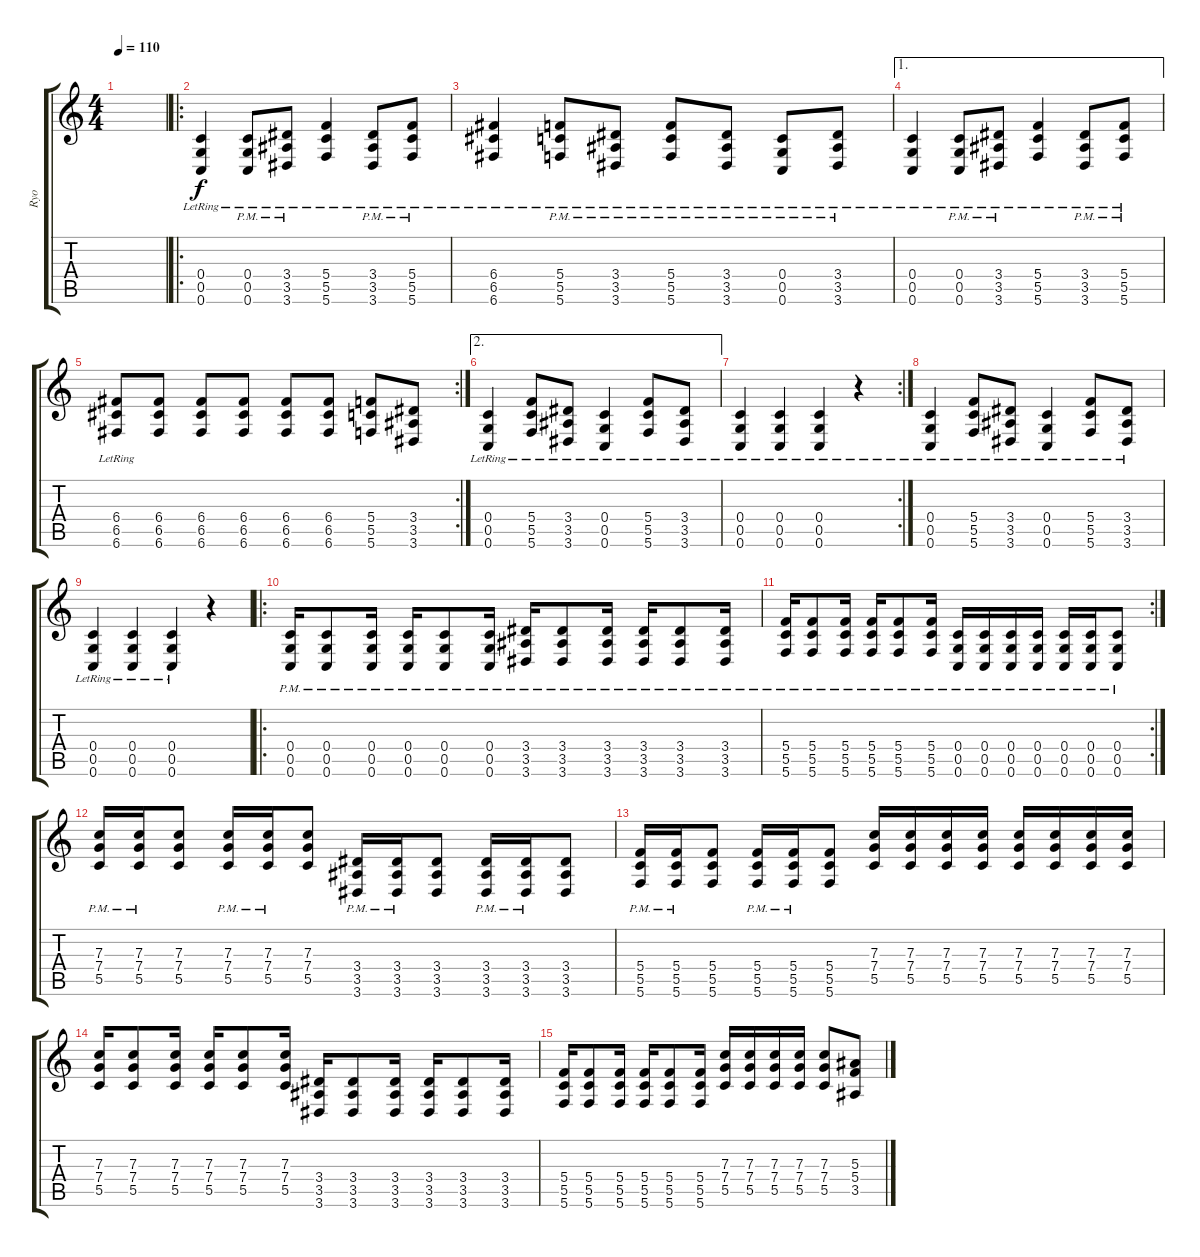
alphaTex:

\track ("Ryo" "Ryo") {instrument overdrivenguitar}
\staff {score tabs}
\tuning (D4 A3 F3 C3 G2 C2) {hide}
\ts (4 4)
\tempo 110
\clef g2
\ks c
|
\ro
(0.4{lr} 0.5{lr} 0.6{lr}).4 (0.4{pm lr} 0.5{pm lr} 0.6{pm lr}).8 (3.4{pm lr} 3.5{pm lr} 3.6{pm lr}).8 (5.4{lr} 5.5{lr} 5.6{lr}).4 (3.4{pm lr} 3.5{pm lr} 3.6{pm lr}).8 (5.4{pm lr} 5.5{pm lr} 5.6{pm lr}).8 |
(6.4{lr} 6.5{lr} 6.6{lr}).4 (5.4{pm lr} 5.5{pm lr} 5.6{pm lr}).8 (3.4{pm lr} 3.5{pm lr} 3.6{pm lr}).8 (5.4{pm lr} 5.5{pm lr} 5.6{pm lr}).8 (3.4{pm lr} 3.5{pm lr} 3.6{pm lr}).8 (0.4{pm lr} 0.5{pm lr} 0.6{pm lr}).8 (3.4{pm lr} 3.5{pm lr} 3.6{pm lr}).8 |
\ae 1
(0.4{lr} 0.5{lr} 0.6{lr}).4 (0.4{pm lr} 0.5{pm lr} 0.6{pm lr}).8 (3.4{pm lr} 3.5{pm lr} 3.6{pm lr}).8 (5.4{lr} 5.5{lr} 5.6{lr}).4 (3.4{pm lr} 3.5{pm lr} 3.6{pm lr}).8 (5.4{pm lr} 5.5{pm lr} 5.6{pm lr}).8 |
\rc 2
(6.4{lr} 6.5{lr} 6.6{lr}).8 (6.4 6.5 6.6).8 (6.4 6.5 6.6).8 (6.4 6.5 6.6).8 (6.4 6.5 6.6).8 (6.4 6.5 6.6).8 (5.4 5.5 5.6).8 (3.4 3.5 3.6).8 |
\ae 2
(0.4{lr} 0.5{lr} 0.6{lr}).4 (5.4{lr} 5.5{lr} 5.6{lr}).8 (3.4{lr} 3.5{lr} 3.6{lr}).8 (0.4{lr} 0.5{lr} 0.6{lr}).4 (5.4{lr} 5.5{lr} 5.6{lr}).8 (3.4{lr} 3.5{lr} 3.6{lr}).8 |
\rc 2
(0.4{lr} 0.5{lr} 0.6{lr}).4 (0.4{lr} 0.5{lr} 0.6{lr}).4 (0.4{lr} 0.5{lr} 0.6{lr}).4 r.4 |
(0.4{lr} 0.5{lr} 0.6{lr}).4 (5.4{lr} 5.5{lr} 5.6{lr}).8 (3.4{lr} 3.5{lr} 3.6{lr}).8 (0.4{lr} 0.5{lr} 0.6{lr}).4 (5.4{lr} 5.5{lr} 5.6{lr}).8 (3.4{lr} 3.5{lr} 3.6{lr}).8 |
(0.4{lr} 0.5{lr} 0.6{lr}).4 (0.4{lr} 0.5{lr} 0.6{lr}).4 (0.4{lr} 0.5{lr} 0.6{lr}).4 r.4 |
\ro
(0.4{pm} 0.5{pm} 0.6{pm}).16 (0.4{pm} 0.5{pm} 0.6{pm}).8 (0.4{pm} 0.5{pm} 0.6{pm}).16 (0.4{pm} 0.5{pm} 0.6{pm}).16 (0.4{pm} 0.5{pm} 0.6{pm}).8 (0.4{pm} 0.5{pm} 0.6{pm}).16 (3.4{pm} 3.5{pm} 3.6{pm}).16 (3.4{pm} 3.5{pm} 3.6{pm}).8 (3.4{pm} 3.5{pm} 3.6{pm}).16 (3.4{pm} 3.5{pm} 3.6{pm}).16 (3.4{pm} 3.5{pm} 3.6{pm}).8 (3.4{pm} 3.5{pm} 3.6{pm}).16 |
\rc 2
(5.4{pm} 5.5{pm} 5.6{pm}).16 (5.4{pm} 5.5{pm} 5.6{pm}).8 (5.4{pm} 5.5{pm} 5.6{pm}).16 (5.4{pm} 5.5{pm} 5.6{pm}).16 (5.4{pm} 5.5{pm} 5.6{pm}).8 (5.4{pm} 5.5{pm} 5.6{pm}).16 (0.4{pm} 0.5{pm} 0.6{pm}).16 (0.4{pm} 0.5{pm} 0.6{pm}).16 (0.4{pm} 0.5{pm} 0.6{pm}).16 (0.4{pm} 0.5{pm} 0.6{pm}).16 (0.4{pm} 0.5{pm} 0.6{pm}).16 (0.4{pm} 0.5{pm} 0.6{pm}).16 (0.4{pm} 0.5{pm} 0.6{pm}).8 |
(7.3 7.4 5.5{pm}).16 (7.3 7.4{pm} 5.5{pm}).16 (7.3 7.4 5.5).8 (7.3 7.4{pm} 5.5{pm}).16 (7.3 7.4{pm} 5.5{pm}).16 (7.3 7.4 5.5).8 (3.4{pm} 3.5{pm} 3.6{pm}).16 (3.4{pm} 3.5{pm} 3.6{pm}).16 (3.4 3.5 3.6).8 (3.4{pm} 3.5{pm} 3.6{pm}).16 (3.4{pm} 3.5{pm} 3.6{pm}).16 (3.4 3.5 3.6).8 |
(5.4{pm} 5.5{pm} 5.6{pm}).16 (5.4{pm} 5.5{pm} 5.6{pm}).16 (5.4 5.5 5.6).8 (5.4{pm} 5.5{pm} 5.6{pm}).16 (5.4{pm} 5.5{pm} 5.6{pm}).16 (5.4 5.5 5.6).8 (7.3 7.4 5.5).16 (7.3 7.4 5.5).16 (7.3 7.4 5.5).16 (7.3 7.4 5.5).16 (7.3 7.4 5.5).16 (7.3 7.4 5.5).16 (7.3 7.4 5.5).16 (7.3 7.4 5.5).16 |
(7.3 7.4 5.5).16 (7.3 7.4 5.5).8 (7.3 7.4 5.5).16 (7.3 7.4 5.5).16 (7.3 7.4 5.5).8 (7.3 7.4 5.5).16 (3.4 3.5 3.6).16 (3.4 3.5 3.6).8 (3.4 3.5 3.6).16 (3.4 3.5 3.6).16 (3.4 3.5 3.6).8 (3.4 3.5 3.6).16 |
(5.4 5.5 5.6).16 (5.4 5.5 5.6).8 (5.4 5.5 5.6).16 (5.4 5.5 5.6).16 (5.4 5.5 5.6).8 (5.4 5.5 5.6).16 (7.3 7.4 5.5).16 (7.3 7.4 5.5).16 (7.3 7.4 5.5).16 (7.3 7.4 5.5).16 (7.3 7.4 5.5).8 (5.3 5.4 3.5).8
